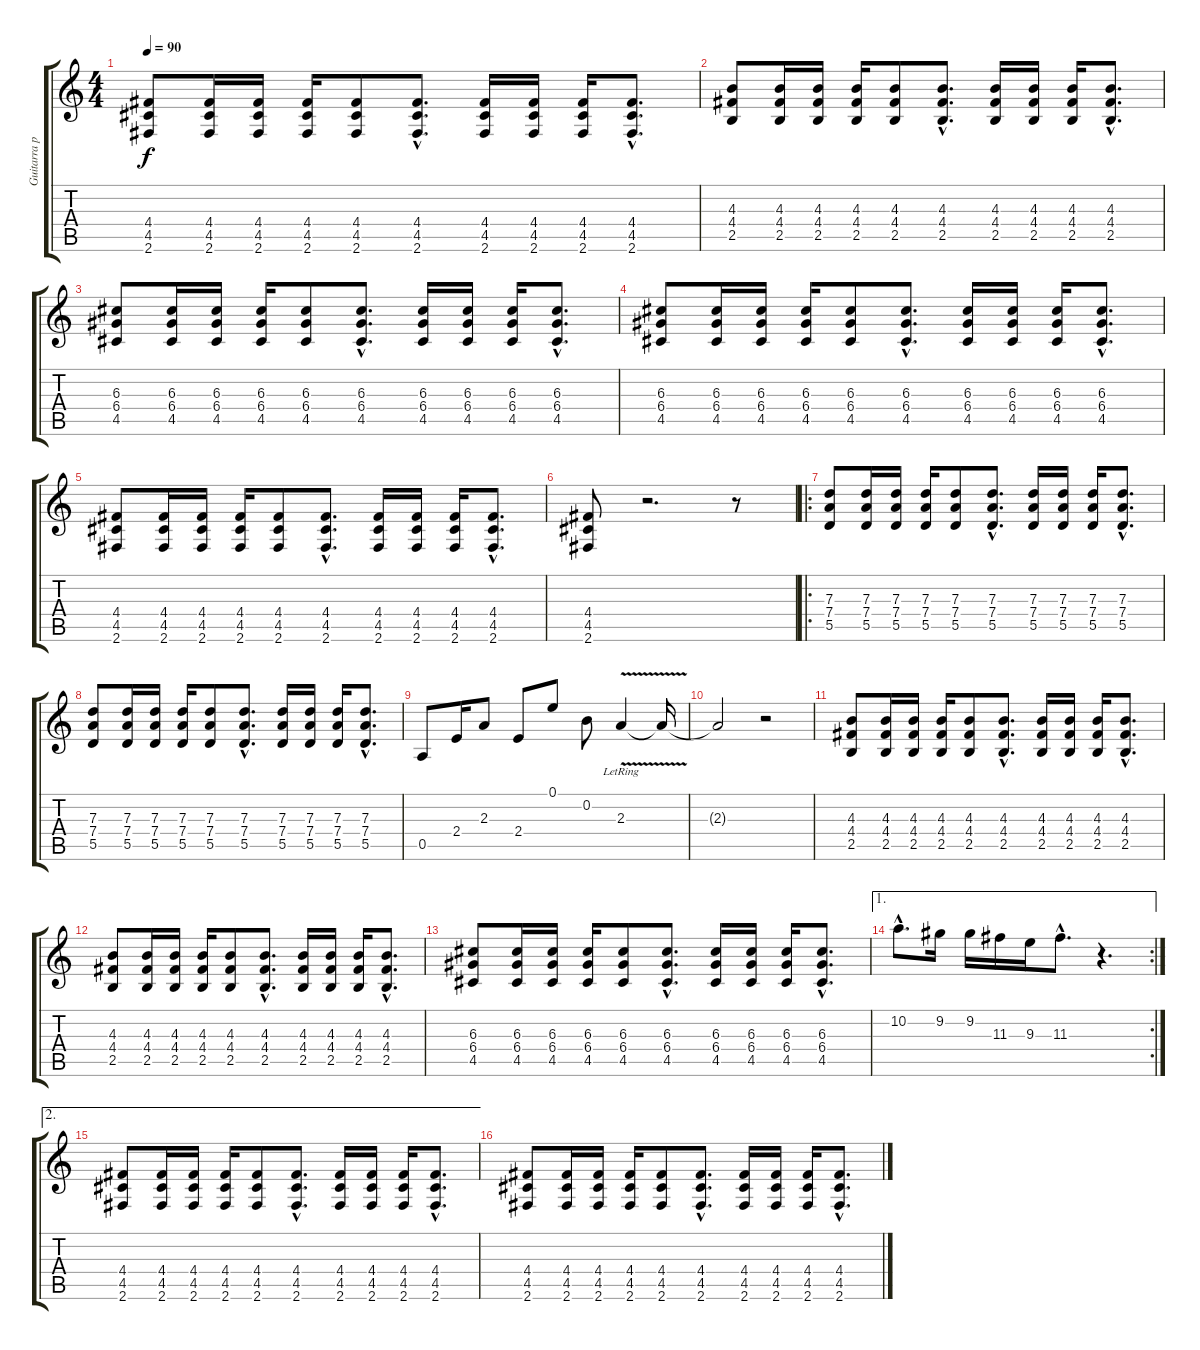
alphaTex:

\track ("Guitarra punteos" "Guitarra p") {instrument distortionguitar}
\staff {score tabs}
\tuning (E4 B3 G3 D3 A2 E2) {hide}
\ts (4 4)
\tempo 90
\clef g2
\ks c
(4.4 4.5 2.6).8{dy f} (4.4 4.5 2.6).16 (4.4 4.5 2.6).16 (4.4 4.5 2.6).16 (4.4 4.5 2.6).8 (4.4{hac} 4.5{hac} 2.6{hac}).8{d} (4.4 4.5 2.6).16 (4.4 4.5 2.6).16 (4.4 4.5 2.6).16 (4.4{hac} 4.5{hac} 2.6{hac}).8{d} |
(4.3 4.4 2.5).8 (4.3 4.4 2.5).16 (4.3 4.4 2.5).16 (4.3 4.4 2.5).16 (4.3 4.4 2.5).8 (4.3{hac} 4.4{hac} 2.5{hac}).8{d} (4.3 4.4 2.5).16 (4.3 4.4 2.5).16 (4.3 4.4 2.5).16 (4.3{hac} 4.4{hac} 2.5{hac}).8{d} |
(6.3 6.4 4.5).8 (6.3 6.4 4.5).16 (6.3 6.4 4.5).16 (6.3 6.4 4.5).16 (6.3 6.4 4.5).8 (6.3{hac} 6.4{hac} 4.5{hac}).8{d} (6.3 6.4 4.5).16 (6.3 6.4 4.5).16 (6.3 6.4 4.5).16 (6.3{hac} 6.4{hac} 4.5{hac}).8{d} |
(6.3 6.4 4.5).8 (6.3 6.4 4.5).16 (6.3 6.4 4.5).16 (6.3 6.4 4.5).16 (6.3 6.4 4.5).8 (6.3{hac} 6.4{hac} 4.5{hac}).8{d} (6.3 6.4 4.5).16 (6.3 6.4 4.5).16 (6.3 6.4 4.5).16 (6.3{hac} 6.4{hac} 4.5{hac}).8{d} |
(4.4 4.5 2.6).8 (4.4 4.5 2.6).16 (4.4 4.5 2.6).16 (4.4 4.5 2.6).16 (4.4 4.5 2.6).8 (4.4{hac} 4.5{hac} 2.6{hac}).8{d} (4.4 4.5 2.6).16 (4.4 4.5 2.6).16 (4.4 4.5 2.6).16 (4.4{hac} 4.5{hac} 2.6{hac}).8{d} |
(4.4 4.5 2.6).8 r.2{d} r.8 |
\ro
(7.3 7.4 5.5).8 (7.3 7.4 5.5).16 (7.3 7.4 5.5).16 (7.3 7.4 5.5).16 (7.3 7.4 5.5).8 (7.3{hac} 7.4{hac} 5.5{hac}).8{d} (7.3 7.4 5.5).16 (7.3 7.4 5.5).16 (7.3 7.4 5.5).16 (7.3{hac} 7.4{hac} 5.5{hac}).8{d} |
(7.3 7.4 5.5).8 (7.3 7.4 5.5).16 (7.3 7.4 5.5).16 (7.3 7.4 5.5).16 (7.3 7.4 5.5).8 (7.3{hac} 7.4{hac} 5.5{hac}).8{d} (7.3 7.4 5.5).16 (7.3 7.4 5.5).16 (7.3 7.4 5.5).16 (7.3{hac} 7.4{hac} 5.5{hac}).8{d} |
0.5.8 2.4.16 2.3.8 2.4.8 0.1.8 0.2.8 2.3{v lr}.4 2.3{t}.16 |
2.3{t}.2 r.2 |
(4.3 4.4 2.5).8 (4.3 4.4 2.5).16 (4.3 4.4 2.5).16 (4.3 4.4 2.5).16 (4.3 4.4 2.5).8 (4.3{hac} 4.4{hac} 2.5{hac}).8{d} (4.3 4.4 2.5).16 (4.3 4.4 2.5).16 (4.3 4.4 2.5).16 (4.3{hac} 4.4{hac} 2.5{hac}).8{d} |
(4.3 4.4 2.5).8 (4.3 4.4 2.5).16 (4.3 4.4 2.5).16 (4.3 4.4 2.5).16 (4.3 4.4 2.5).8 (4.3{hac} 4.4{hac} 2.5{hac}).8{d} (4.3 4.4 2.5).16 (4.3 4.4 2.5).16 (4.3 4.4 2.5).16 (4.3{hac} 4.4{hac} 2.5{hac}).8{d} |
(6.3 6.4 4.5).8 (6.3 6.4 4.5).16 (6.3 6.4 4.5).16 (6.3 6.4 4.5).16 (6.3 6.4 4.5).8 (6.3{hac} 6.4{hac} 4.5{hac}).8{d} (6.3 6.4 4.5).16 (6.3 6.4 4.5).16 (6.3 6.4 4.5).16 (6.3{hac} 6.4{hac} 4.5{hac}).8{d} |
\ae 1
\rc 2
10.2{hac}.8{d} 9.2.16 9.2.16 11.3.16 9.3.16 11.3{hac}.8{d} r.4{d} |
\ae 2
(4.4 4.5 2.6).8 (4.4 4.5 2.6).16 (4.4 4.5 2.6).16 (4.4 4.5 2.6).16 (4.4 4.5 2.6).8 (4.4{hac} 4.5{hac} 2.6{hac}).8{d} (4.4 4.5 2.6).16 (4.4 4.5 2.6).16 (4.4 4.5 2.6).16 (4.4{hac} 4.5{hac} 2.6{hac}).8{d} |
(4.4 4.5 2.6).8 (4.4 4.5 2.6).16 (4.4 4.5 2.6).16 (4.4 4.5 2.6).16 (4.4 4.5 2.6).8 (4.4{hac} 4.5{hac} 2.6{hac}).8{d} (4.4 4.5 2.6).16 (4.4 4.5 2.6).16 (4.4 4.5 2.6).16 (4.4{hac} 4.5{hac} 2.6{hac}).8{d}
